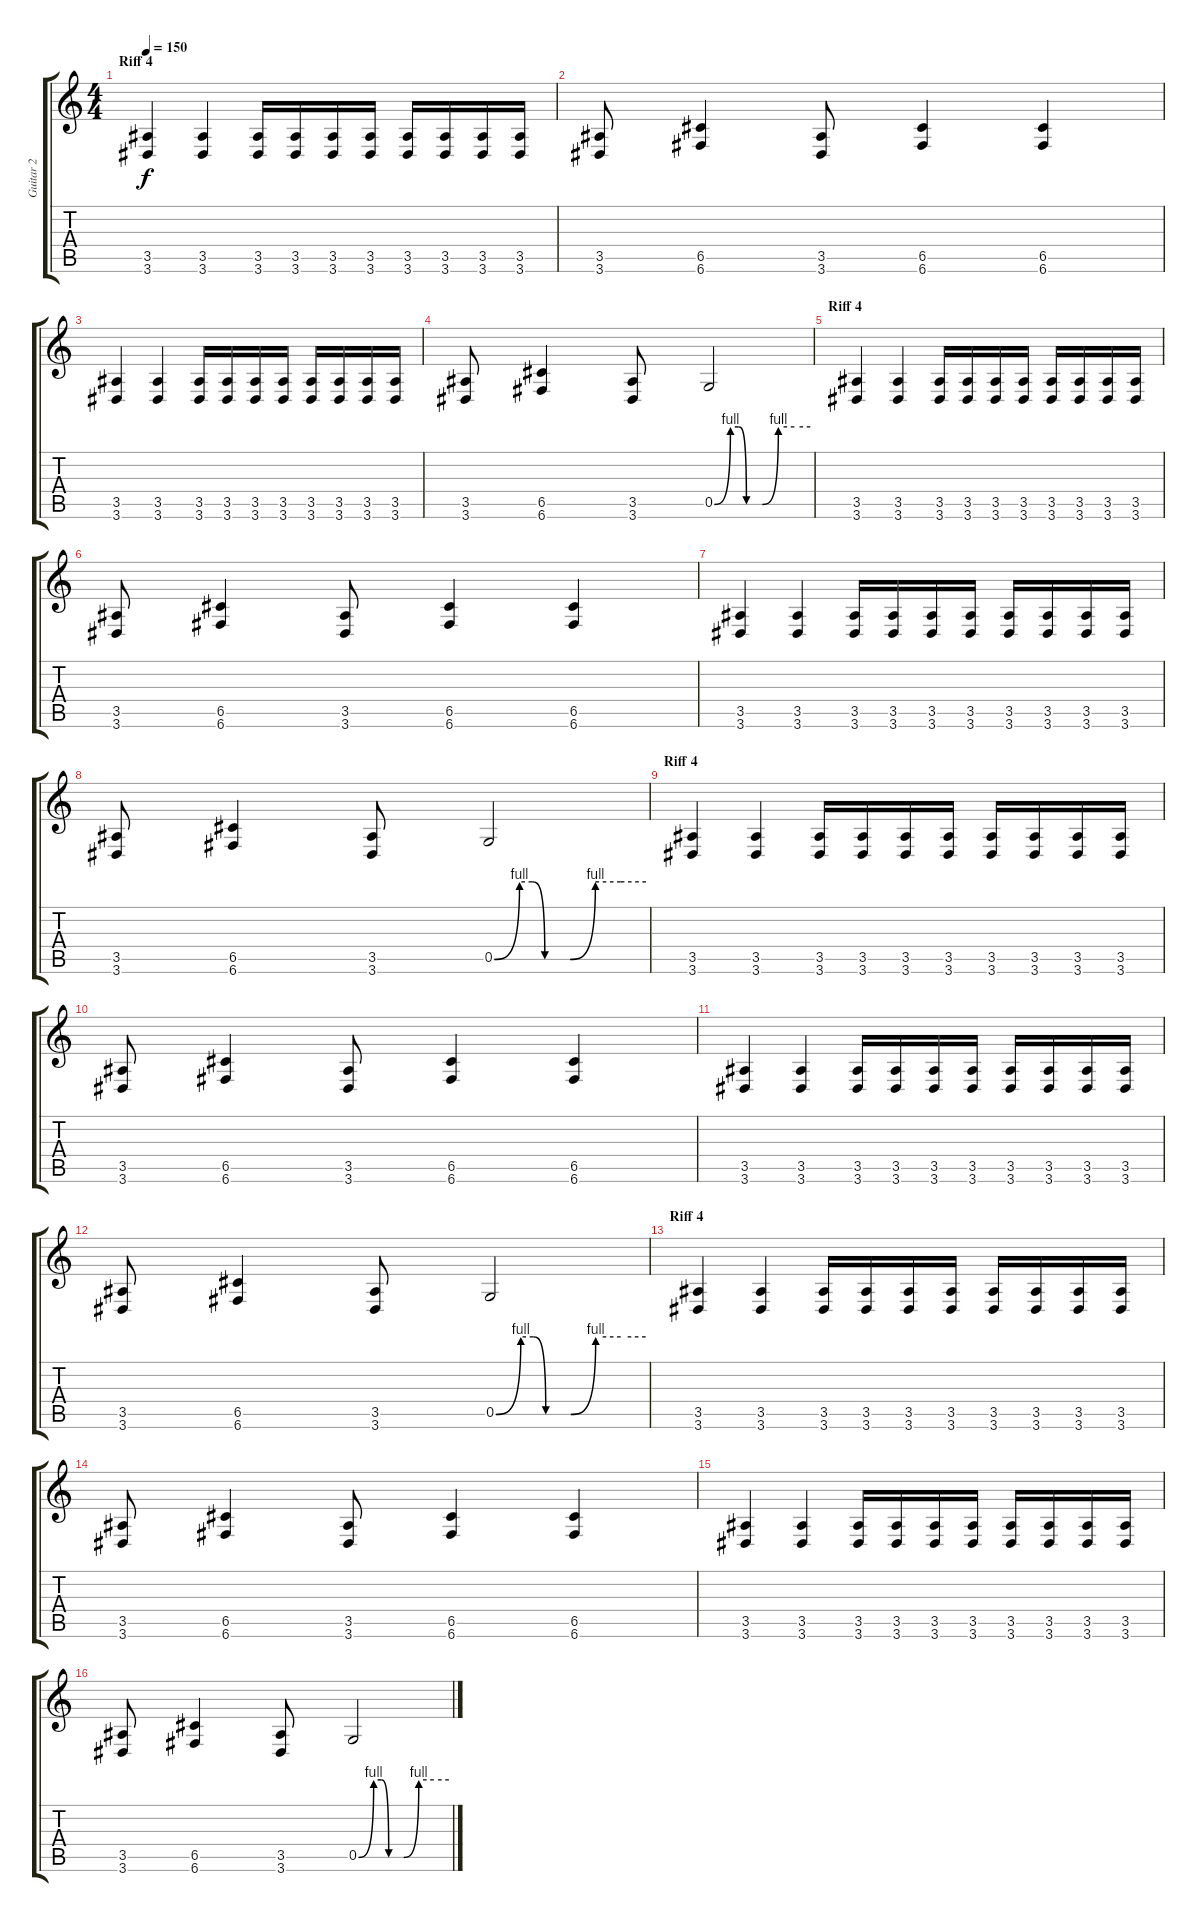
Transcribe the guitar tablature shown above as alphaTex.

\track ("Guitar 2" "Guitar 2") {instrument distortionguitar}
\staff {score tabs}
\tuning (D4 A3 F3 C3 G2 C2) {hide}
\ts (4 4)
\section ("" "Riff 4")
\tempo 150
\clef g2
\ks c
(3.5 3.6).4{dy f} (3.5 3.6).4 (3.5 3.6).16 (3.5 3.6).16 (3.5 3.6).16 (3.5 3.6).16 (3.5 3.6).16 (3.5 3.6).16 (3.5 3.6).16 (3.5 3.6).16 |
(3.5 3.6).8 (6.5 6.6).4 (3.5 3.6).8 (6.5 6.6).4 (6.5 6.6).4 |
(3.5 3.6).4 (3.5 3.6).4 (3.5 3.6).16 (3.5 3.6).16 (3.5 3.6).16 (3.5 3.6).16 (3.5 3.6).16 (3.5 3.6).16 (3.5 3.6).16 (3.5 3.6).16 |
(3.5 3.6).8 (6.5 6.6).4 (3.5 3.6).8 0.5{be (custom 0 0 10 4 15 4 20 0 30 0 40 4 50 4 60 4)}.2 |
\section ("" "Riff 4")
(3.5 3.6).4 (3.5 3.6).4 (3.5 3.6).16 (3.5 3.6).16 (3.5 3.6).16 (3.5 3.6).16 (3.5 3.6).16 (3.5 3.6).16 (3.5 3.6).16 (3.5 3.6).16 |
(3.5 3.6).8 (6.5 6.6).4 (3.5 3.6).8 (6.5 6.6).4 (6.5 6.6).4 |
(3.5 3.6).4 (3.5 3.6).4 (3.5 3.6).16 (3.5 3.6).16 (3.5 3.6).16 (3.5 3.6).16 (3.5 3.6).16 (3.5 3.6).16 (3.5 3.6).16 (3.5 3.6).16 |
(3.5 3.6).8 (6.5 6.6).4 (3.5 3.6).8 0.5{be (custom 0 0 10 4 15 4 20 0 30 0 40 4 50 4 60 4)}.2 |
\section ("" "Riff 4")
(3.5 3.6).4 (3.5 3.6).4 (3.5 3.6).16 (3.5 3.6).16 (3.5 3.6).16 (3.5 3.6).16 (3.5 3.6).16 (3.5 3.6).16 (3.5 3.6).16 (3.5 3.6).16 |
(3.5 3.6).8 (6.5 6.6).4 (3.5 3.6).8 (6.5 6.6).4 (6.5 6.6).4 |
(3.5 3.6).4 (3.5 3.6).4 (3.5 3.6).16 (3.5 3.6).16 (3.5 3.6).16 (3.5 3.6).16 (3.5 3.6).16 (3.5 3.6).16 (3.5 3.6).16 (3.5 3.6).16 |
(3.5 3.6).8 (6.5 6.6).4 (3.5 3.6).8 0.5{be (custom 0 0 10 4 15 4 20 0 30 0 40 4 50 4 60 4)}.2 |
\section ("" "Riff 4")
(3.5 3.6).4 (3.5 3.6).4 (3.5 3.6).16 (3.5 3.6).16 (3.5 3.6).16 (3.5 3.6).16 (3.5 3.6).16 (3.5 3.6).16 (3.5 3.6).16 (3.5 3.6).16 |
(3.5 3.6).8 (6.5 6.6).4 (3.5 3.6).8 (6.5 6.6).4 (6.5 6.6).4 |
(3.5 3.6).4 (3.5 3.6).4 (3.5 3.6).16 (3.5 3.6).16 (3.5 3.6).16 (3.5 3.6).16 (3.5 3.6).16 (3.5 3.6).16 (3.5 3.6).16 (3.5 3.6).16 |
(3.5 3.6).8 (6.5 6.6).4 (3.5 3.6).8 0.5{be (custom 0 0 10 4 15 4 20 0 30 0 40 4 50 4 60 4)}.2
